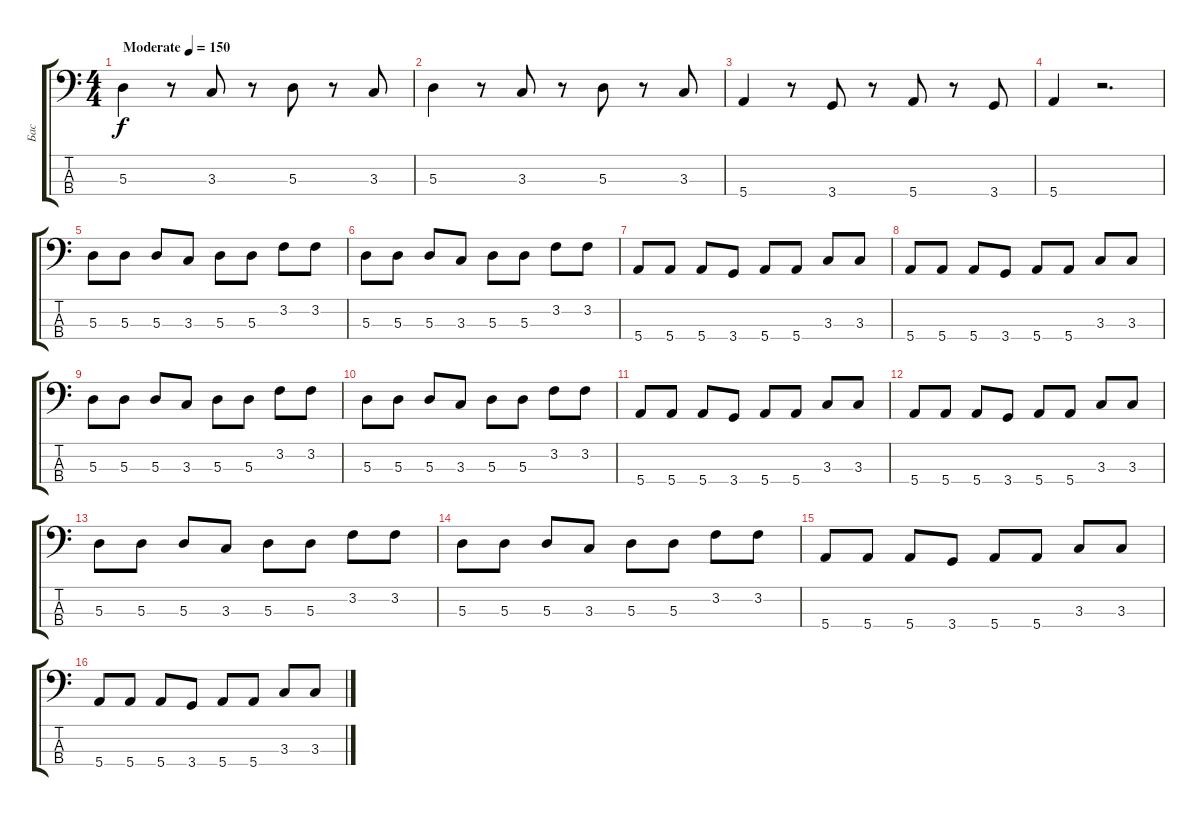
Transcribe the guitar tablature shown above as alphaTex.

\track ("Бас" "Бас") {instrument electricbassfinger}
\staff {score tabs}
\tuning (G2 D2 A1 E1) {hide}
\ts (4 4)
\tempo (150 "Moderate")
\clef f4
\ks c
5.3.4{dy f instrument electricbassfinger} r.8 3.3.8 r.8 5.3.8 r.8 3.3.8 |
5.3.4 r.8 3.3.8 r.8 5.3.8 r.8 3.3.8 |
5.4.4 r.8 3.4.8 r.8 5.4.8 r.8 3.4.8 |
5.4.4 r.2{d} |
5.3.8 5.3.8 5.3.8 3.3.8 5.3.8 5.3.8 3.2.8 3.2.8 |
5.3.8 5.3.8 5.3.8 3.3.8 5.3.8 5.3.8 3.2.8 3.2.8 |
5.4.8 5.4.8 5.4.8 3.4.8 5.4.8 5.4.8 3.3.8 3.3.8 |
5.4.8 5.4.8 5.4.8 3.4.8 5.4.8 5.4.8 3.3.8 3.3.8 |
5.3.8 5.3.8 5.3.8 3.3.8 5.3.8 5.3.8 3.2.8 3.2.8 |
5.3.8 5.3.8 5.3.8 3.3.8 5.3.8 5.3.8 3.2.8 3.2.8 |
5.4.8 5.4.8 5.4.8 3.4.8 5.4.8 5.4.8 3.3.8 3.3.8 |
5.4.8 5.4.8 5.4.8 3.4.8 5.4.8 5.4.8 3.3.8 3.3.8 |
5.3.8 5.3.8 5.3.8 3.3.8 5.3.8 5.3.8 3.2.8 3.2.8 |
5.3.8 5.3.8 5.3.8 3.3.8 5.3.8 5.3.8 3.2.8 3.2.8 |
5.4.8 5.4.8 5.4.8 3.4.8 5.4.8 5.4.8 3.3.8 3.3.8 |
5.4.8 5.4.8 5.4.8 3.4.8 5.4.8 5.4.8 3.3.8 3.3.8
